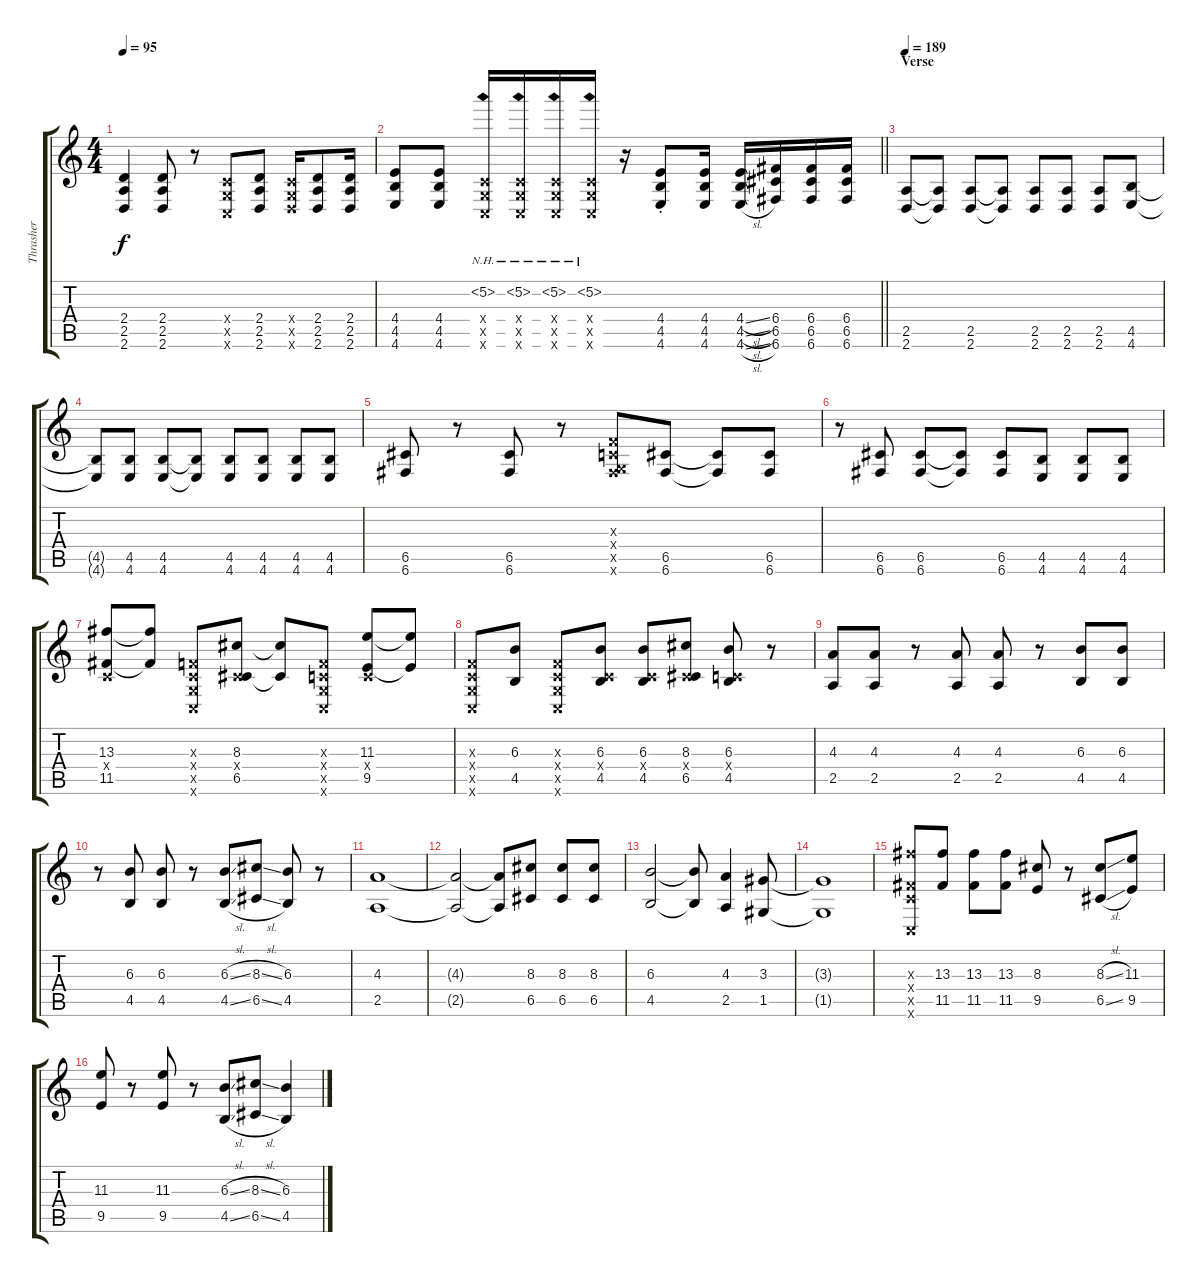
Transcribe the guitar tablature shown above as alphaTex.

\track ("Thrasher" "Thrasher") {instrument distortionguitar}
\staff {score tabs}
\tuning (D4 A3 F3 C3 G2 C2) {hide}
\ts (4 4)
\tempo 95
\clef g2
\ks c
(2.4 2.5 2.6).4{dy f} (2.4 2.5 2.6).8 r.8 (0.4{x} 0.5{x} 0.6{x}).8 (2.4 2.5 2.6).8 (0.4{x} 0.5{x} 2.6{x}).16 (2.4 2.5 2.6).8 (2.4 2.5 2.6).16 |
\barLineRight lightlight
(4.4 4.5 4.6).8 (4.4 4.5 4.6).8 (5.2{nh} 0.4{x} 0.5{x} 0.6{x}).16 (5.2{nh} 0.4{x} 0.5{x} 0.6{x}).16 (5.2{nh} 0.4{x} 0.5{x} 0.6{x}).16 (5.2{nh} 0.4{x} 0.5{x} 0.6{x}).16 r.16 (4.4{st} 4.5{st} 4.6{st}).8 (4.4 4.5 4.6).16 (4.4{sl} 4.5{sl} 4.6{sl}).16 (6.4 6.5 6.6).16 (6.4 6.5 6.6).16 (6.4 6.5 6.6).16 |
\section ("" "Verse")
\tempo 189
(2.5 2.6).8 (2.5{t} 2.6{t}).8 (2.5 2.6).8 (2.5{t} 2.6{t}).8 (2.5 2.6).8 (2.5 2.6).8 (2.5 2.6).8 (4.5 4.6).8 |
(4.5{t} 4.6{t}).8 (4.5 4.6).8 (4.5 4.6).8 (4.5{t} 4.6{t}).8 (4.5 4.6).8 (4.5 4.6).8 (4.5 4.6).8 (4.5 4.6).8 |
(6.5 6.6).8 r.8 (6.5 6.6).8 r.8 (0.3{x} 0.4{x} 0.5{x} 6.6{x}).8 (6.5 6.6).8 (6.5{t} 6.6{t}).8 (6.5 6.6).8 |
r.8 (6.5 6.6).8 (6.5 6.6).8 (6.5{t} 6.6{t}).8 (6.5 6.6).8 (4.5 4.6).8 (4.5 4.6).8 (4.5 4.6).8 |
(13.3 0.4{x} 11.5).8 (13.3{t} 11.5{t}).8 (0.3{x} 0.4{x} 0.5{x} 0.6{x}).8 (8.3 0.4{x} 6.5).8 (8.3{t} 6.5{t}).8 (0.3{x} 0.4{x} 0.5{x} 0.6{x}).8 (11.3 0.4{x} 9.5).8 (11.3{t} 9.5{t}).8 |
(0.3{x} 0.4{x} 0.5{x} 0.6{x}).8 (6.3 4.5).8 (0.3{x} 0.4{x} 0.5{x} 0.6{x}).8 (6.3 0.4{x} 4.5).8 (6.3 0.4{x} 4.5).8 (8.3 0.4{x} 6.5).8 (6.3 0.4{x} 4.5).8 r.8 |
(4.3 2.5).8 (4.3 2.5).8 r.8 (4.3 2.5).8 (4.3 2.5).8 r.8 (6.3 4.5).8 (6.3 4.5).8 |
r.8 (6.3 4.5).8 (6.3 4.5).8 r.8 (6.3{sl} 4.5{sl}).8 (8.3{sl} 6.5{sl}).8 (6.3 4.5).8 r.8 |
(4.3 2.5).1 |
(4.3{t} 2.5{t}).2 (4.3{t} 2.5{t}).8 (8.3 6.5).8 (8.3 6.5).8 (8.3 6.5).8 |
(6.3 4.5).2 (6.3{t} 4.5{t}).8 (4.3 2.5).4 (3.3 1.5).8 |
(3.3{t} 1.5{t}).1 |
(13.3{x} 0.4{x} 11.5{x} 0.6{x}).8 (13.3 11.5).8 (13.3 11.5).8 (13.3 11.5).8 (8.3 9.5).8 r.8 (8.3{sl} 6.5{sl}).8 (11.3 9.5).8 |
(11.3 9.5).8 r.8 (11.3 9.5).8 r.8 (6.3{sl} 4.5{sl}).8 (8.3{sl} 6.5{sl}).8 (6.3 4.5).4
